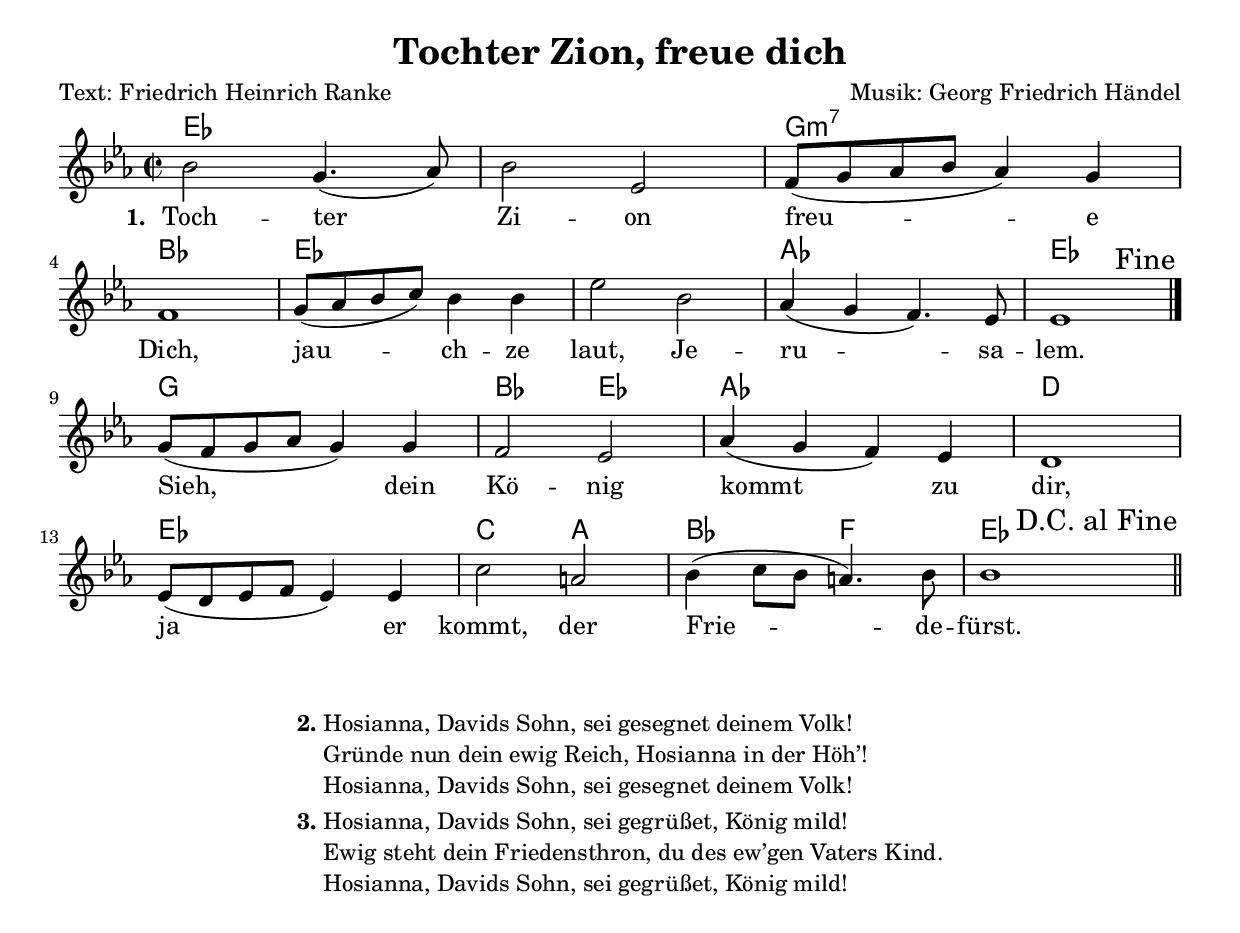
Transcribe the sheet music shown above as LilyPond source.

\version "2.12.3"

\include "default.ly"

\header {
  title="Tochter Zion, freue dich"
  composer="Musik: Georg Friedrich Händel"
  poet="Text: Friedrich Heinrich Ranke"
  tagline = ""
}

dcaf = {
	\once \override Score.RehearsalMark #'break-visibility = #end-of-line-visible
	\once \override Score.RehearsalMark #'self-alignment-X = #RIGHT
	\mark "D.C. al Fine"
}

fine = {
	\once \override Score.RehearsalMark #'break-visibility = #end-of-line-visible
	\once \override Score.RehearsalMark #'self-alignment-X = #RIGHT
	\mark "Fine"
}

Melodie=\relative c' {
    bes'2 g4.( aes8)      | % 1
    bes2 ees,      | % 2
    f8([ g aes bes] aes4) g      | \break % 3
    f1      | % 4
    g8([ aes bes c]) bes4 bes      | % 5
    ees2 bes      | % 6
    aes4( g f4.) ees8      | % 7
    ees1 \fine \bar "|." | \break % 8
    g8([ f g aes] g4) g      | % 9
    f2 ees      | % 10
    aes4( g f) ees      | % 11
    d1      | \break % 12
    ees8([ d ees f] ees4) ees      | % 13
    c'2 a      | % 14
    bes4( c8[ bes] a4.) bes8      | % 15
    bes1 \dcaf \bar "||"
}


Akkorde= \chordmode {
  \set chordChanges = ##t
    es1 es1 g1:m7
    bes es es1 aes es
    g1 bes2 es2 aes1 d
    es1 c2 a2 bes f es
}

Text=\lyricmode {
	\set stanza = " 1. "
	Toch -- ter Zi -- on freu -- e Dich, jau -- ch -- ze laut, Je -- ru -- sa -- lem.
	Sieh, dein Kö -- nig kommt zu dir, ja er kommt, der Frie -- de -- fürst.
}


\score{
  <<
    \new ChordNames {\Akkorde}
    \new Voice = "Melodie" {
      \autoBeamOff
      \clef treble
      \key es \major
      \time 2/2
      \Melodie
    }
    \new Lyrics = Strophe \lyricsto Melodie \Text
  >>
   \layout{}
   \midi {\context { \Score tempoWholesPerMinute = #(ly:make-moment 110 4) } }
}

\markup {
	\fill-line {
		\column {
			\hspace #0.1
			\line {
				\bold "2."
				\column {
					"Hosianna, Davids Sohn, sei gesegnet deinem Volk!"
					"Gründe nun dein ewig Reich, Hosianna in der Höh’!"
					"Hosianna, Davids Sohn, sei gesegnet deinem Volk!"
				}
			}
			\hspace #0.1
			\line {
				\bold "3."
				\column {
					"Hosianna, Davids Sohn, sei gegrüßet, König mild!"
					"Ewig steht dein Friedensthron, du des ew’gen Vaters Kind."
					"Hosianna, Davids Sohn, sei gegrüßet, König mild!"
				}
			}
		}
	}
}


 % some settings % vim: sw=2 et
